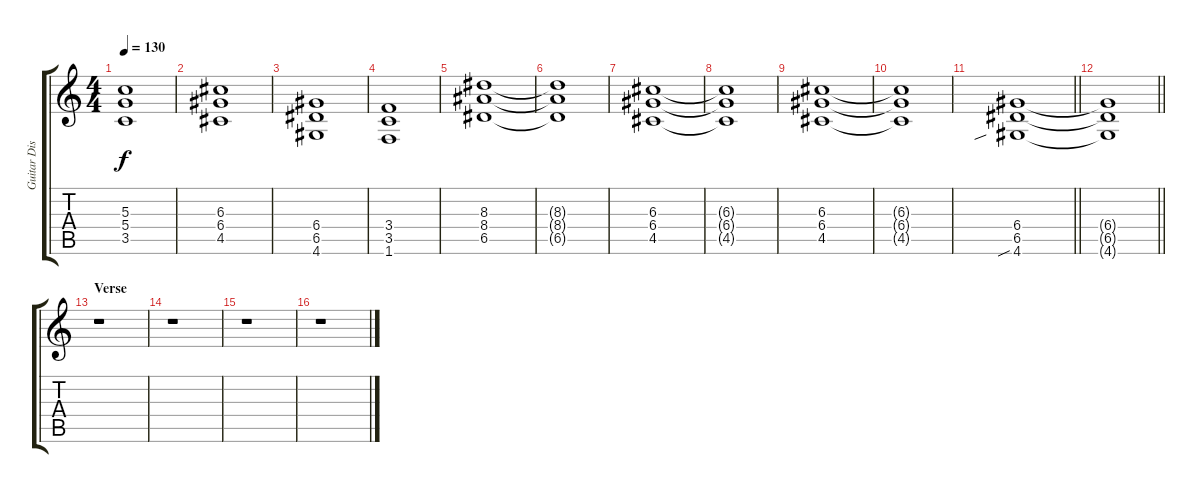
\track ("Guitar Distortion" "Guitar Dis") {instrument distortionguitar}
\staff {score tabs}
\tuning (E4 B3 G3 D3 A2 E2) {hide}
\ts (4 4)
\tempo 130
\clef g2
\ks c
(5.3 5.4 3.5).1{dy f} |
(6.3 6.4 4.5).1 |
(6.4 6.5 4.6).1 |
(3.4 3.5 1.6).1 |
(8.3 8.4 6.5).1 |
(8.3{t} 8.4{t} 6.5{t}).1 |
(6.3 6.4 4.5).1 |
(6.3{t} 6.4{t} 4.5{t}).1 |
(6.3 6.4 4.5).1 |
(6.3{t} 6.4{t} 4.5{t}).1 |
\barLineRight lightlight
(6.4 6.5 4.6{sib}).1 |
\barLineRight lightlight
(6.4{t} 6.5{t} 4.6{t}).1 |
\section ("" "Verse")
r.1 |
r.1 |
r.1 |
r.1
